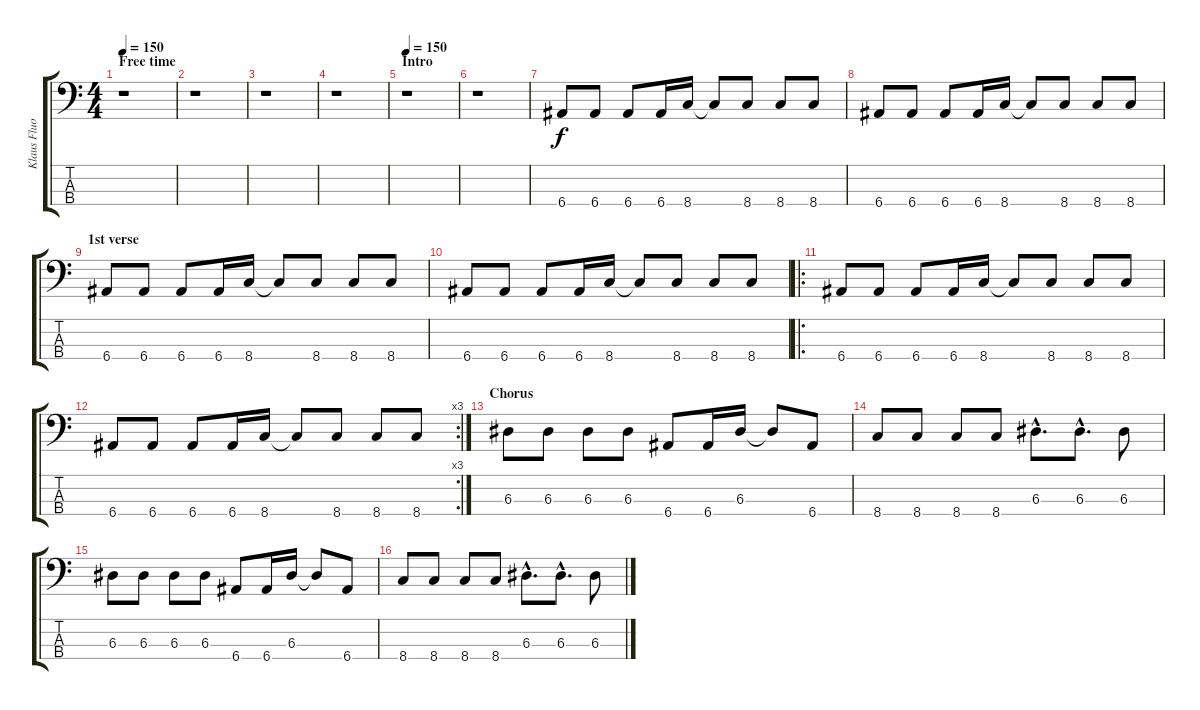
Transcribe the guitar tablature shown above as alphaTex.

\track ("Klaus Fluoride" "Klaus Fluo") {instrument electricbasspick}
\staff {score tabs}
\tuning (G2 D2 A1 E1) {hide}
\ts (4 4)
\section ("" "Free time")
\tempo 150
\tempo 110
\tempo 150
\clef f4
\ks c
r.1{dy f instrument electricbasspick} |
r.1 |
r.1 |
r.1 |
\section ("" "Intro")
\tempo 150
r.1 |
r.1 |
6.4.8 6.4.8 6.4.8 6.4.16 8.4.16 8.4{t}.8 8.4.8 8.4.8 8.4.8 |
6.4.8 6.4.8 6.4.8 6.4.16 8.4.16 8.4{t}.8 8.4.8 8.4.8 8.4.8 |
\section ("" "1st verse")
6.4.8 6.4.8 6.4.8 6.4.16 8.4.16 8.4{t}.8 8.4.8 8.4.8 8.4.8 |
6.4.8 6.4.8 6.4.8 6.4.16 8.4.16 8.4{t}.8 8.4.8 8.4.8 8.4.8 |
\ro
6.4.8 6.4.8 6.4.8 6.4.16 8.4.16 8.4{t}.8 8.4.8 8.4.8 8.4.8 |
\rc 3
6.4.8 6.4.8 6.4.8 6.4.16 8.4.16 8.4{t}.8 8.4.8 8.4.8 8.4.8 |
\section ("" "Chorus")
6.3.8 6.3.8 6.3.8 6.3.8 6.4.8 6.4.16 6.3.16 6.3{t}.8 6.4.8 |
8.4.8 8.4.8 8.4.8 8.4.8 6.3{hac}.8{d} 6.3{hac}.8{d} 6.3.8 |
6.3.8 6.3.8 6.3.8 6.3.8 6.4.8 6.4.16 6.3.16 6.3{t}.8 6.4.8 |
8.4.8 8.4.8 8.4.8 8.4.8 6.3{hac}.8{d} 6.3{hac}.8{d} 6.3.8
